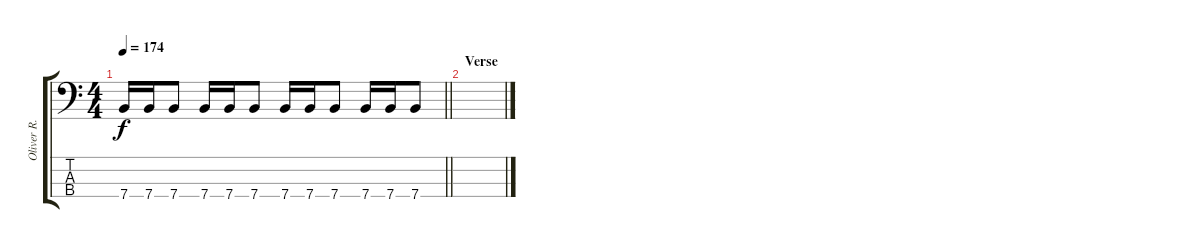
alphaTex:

\track ("Oliver R. (Bass)" "Oliver R. ") {instrument electricbassfinger}
\staff {score tabs}
\tuning (G2 D2 A1 E1) {hide}
\ts (4 4)
\tempo 174
\clef f4
\barLineRight lightlight
\ks c
7.4.16{dy f} 7.4.16 7.4.8 7.4.16 7.4.16 7.4.8 7.4.16 7.4.16 7.4.8 7.4.16 7.4.16 7.4.8 |
\section ("" "Verse")
